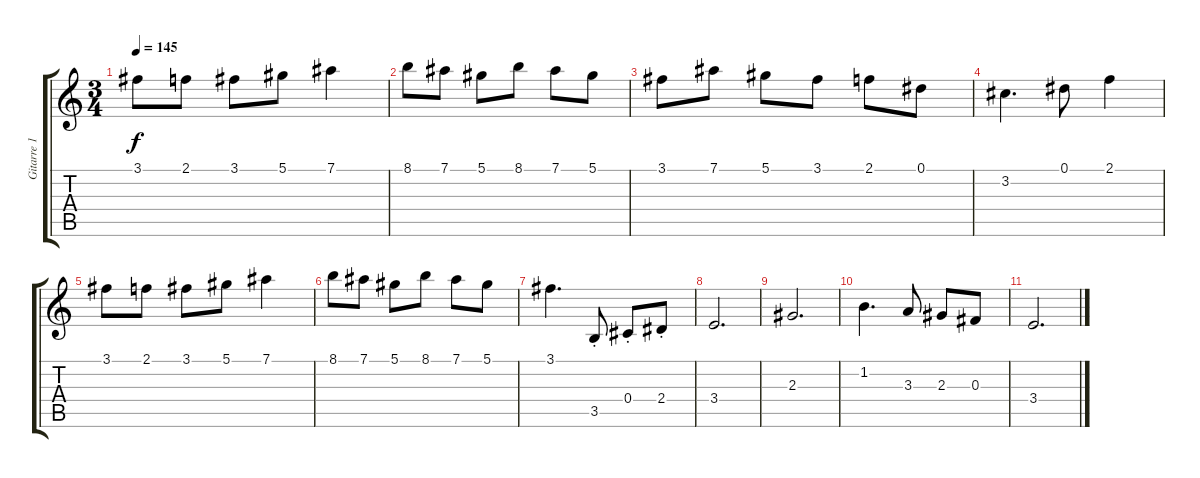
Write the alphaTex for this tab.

\track ("Gitarre 1" "Gitarre 1") {instrument overdrivenguitar}
\staff {score tabs}
\tuning (Eb4 Bb3 Gb3 Db3 Ab2 Eb2) {hide}
\ts (3 4)
\tempo 145
\clef g2
\ks c
3.1.8{dy f} 2.1.8 3.1.8 5.1.8 7.1.4 |
8.1.8 7.1.8 5.1.8 8.1.8 7.1.8 5.1.8 |
3.1.8 7.1.8 5.1.8 3.1.8 2.1.8 0.1.8 |
3.2.4{d} 0.1.8 2.1.4 |
3.1.8 2.1.8 3.1.8 5.1.8 7.1.4 |
8.1.8 7.1.8 5.1.8 8.1.8 7.1.8 5.1.8 |
3.1.4{d} 3.5{st}.8 0.4{st}.8 2.4{st}.8 |
3.4.2{d} |
2.3.2{d} |
1.2.4{d} 3.3.8 2.3.8 0.3.8 |
3.4.2{d}
